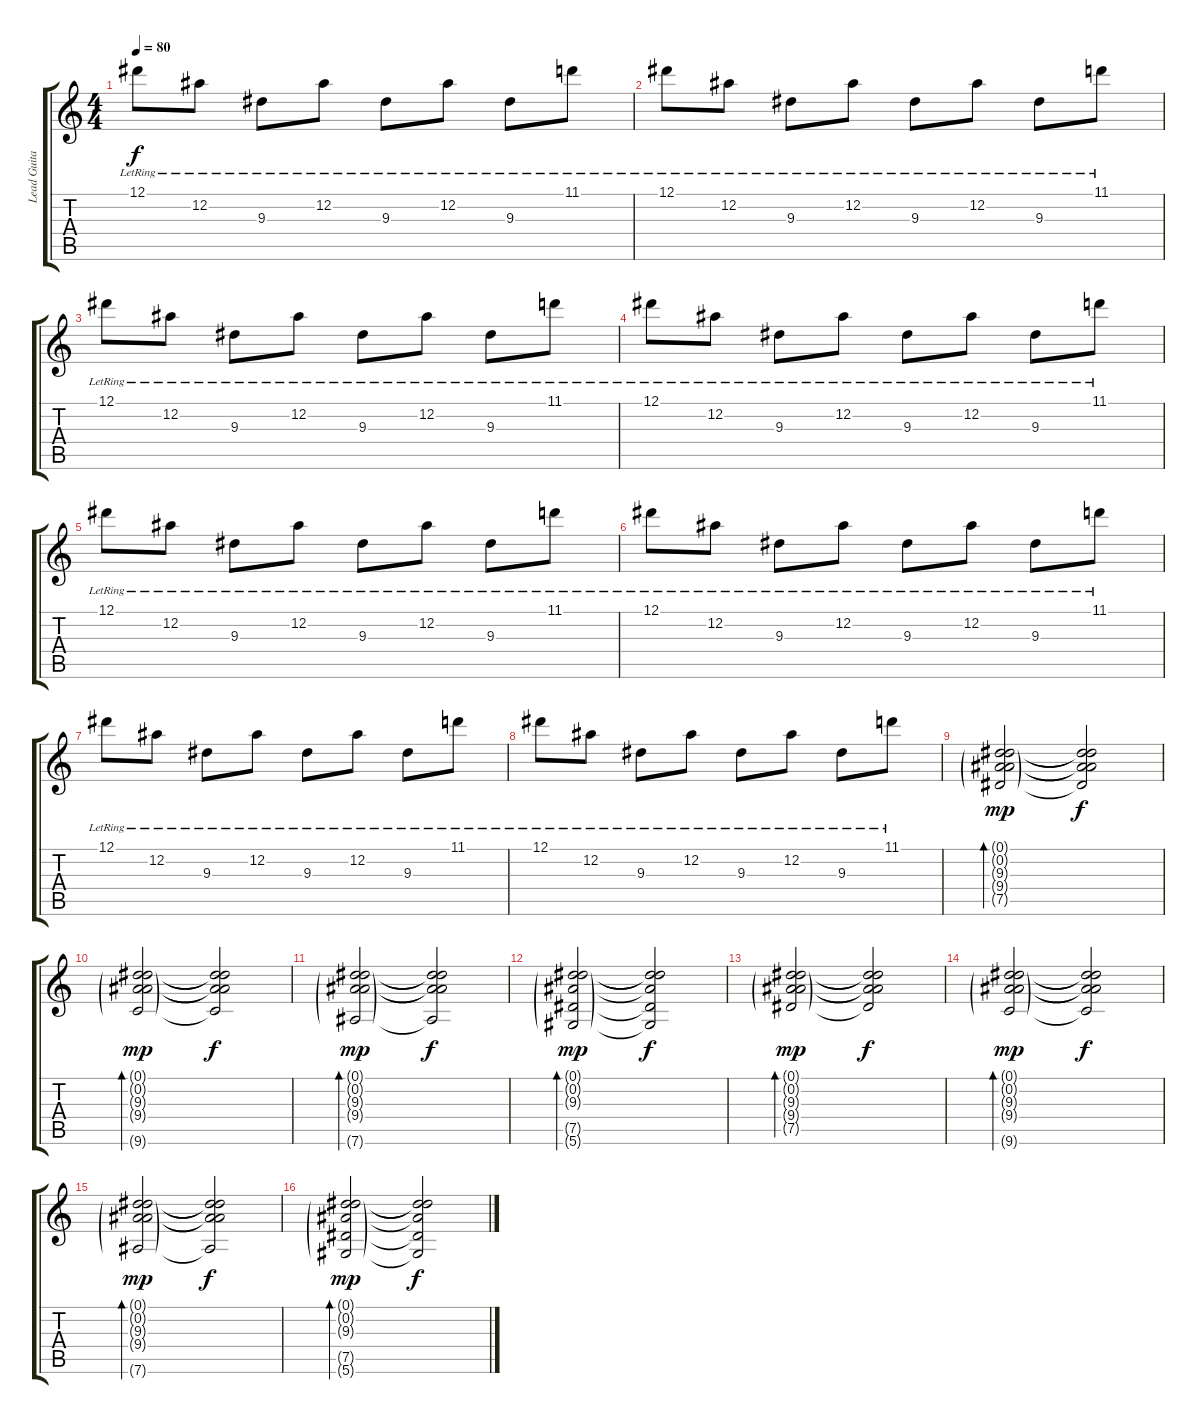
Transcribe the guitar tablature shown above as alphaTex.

\track ("Lead Guitar" "Lead Guita") {instrument overdrivenguitar}
\staff {score tabs}
\tuning (Eb4 Bb3 Gb3 Db3 Ab2 Eb2) {hide}
\ts (4 4)
\tempo 80
\clef g2
\ks c
12.1{lr}.8{dy f} 12.2{lr}.8 9.3{lr}.8 12.2{lr}.8 9.3{lr}.8 12.2{lr}.8 9.3{lr}.8 11.1{lr}.8 |
12.1{lr}.8 12.2{lr}.8 9.3{lr}.8 12.2{lr}.8 9.3{lr}.8 12.2{lr}.8 9.3{lr}.8 11.1{lr}.8 |
12.1{lr}.8 12.2{lr}.8 9.3{lr}.8 12.2{lr}.8 9.3{lr}.8 12.2{lr}.8 9.3{lr}.8 11.1{lr}.8 |
12.1{lr}.8 12.2{lr}.8 9.3{lr}.8 12.2{lr}.8 9.3{lr}.8 12.2{lr}.8 9.3{lr}.8 11.1{lr}.8 |
12.1{lr}.8 12.2{lr}.8 9.3{lr}.8 12.2{lr}.8 9.3{lr}.8 12.2{lr}.8 9.3{lr}.8 11.1{lr}.8 |
12.1{lr}.8 12.2{lr}.8 9.3{lr}.8 12.2{lr}.8 9.3{lr}.8 12.2{lr}.8 9.3{lr}.8 11.1{lr}.8 |
12.1{lr}.8 12.2{lr}.8 9.3{lr}.8 12.2{lr}.8 9.3{lr}.8 12.2{lr}.8 9.3{lr}.8 11.1{lr}.8 |
12.1{lr}.8 12.2{lr}.8 9.3{lr}.8 12.2{lr}.8 9.3{lr}.8 12.2{lr}.8 9.3{lr}.8 11.1{lr}.8 |
(0.1{g} 0.2{g} 9.3{g} 9.4{g} 7.5{g}).2{bd 60 dy mp} (0.1{t} 0.2{t} 9.3{t} 9.4{t} 7.5{t}).2{dy f} |
(0.1{g} 0.2{g} 9.3{g} 9.4{g} 9.6{g}).2{bd 60 dy mp} (0.1{t} 0.2{t} 9.3{t} 9.4{t} 9.6{t}).2{dy f} |
(0.1{g} 0.2{g} 9.3{g} 9.4{g} 7.6{g}).2{bd 60 dy mp} (0.1{t} 0.2{t} 9.3{t} 9.4{t} 7.6{t}).2{dy f} |
(0.1{g} 0.2{g} 9.3{g} 7.5{g} 5.6{g}).2{bd 60 dy mp} (0.1{t} 0.2{t} 9.3{t} 7.5{t} 5.6{t}).2{dy f} |
(0.1{g} 0.2{g} 9.3{g} 9.4{g} 7.5{g}).2{bd 60 dy mp} (0.1{t} 0.2{t} 9.3{t} 9.4{t} 7.5{t}).2{dy f} |
(0.1{g} 0.2{g} 9.3{g} 9.4{g} 9.6{g}).2{bd 60 dy mp} (0.1{t} 0.2{t} 9.3{t} 9.4{t} 9.6{t}).2{dy f} |
(0.1{g} 0.2{g} 9.3{g} 9.4{g} 7.6{g}).2{bd 60 dy mp} (0.1{t} 0.2{t} 9.3{t} 9.4{t} 7.6{t}).2{dy f} |
(0.1{g} 0.2{g} 9.3{g} 7.5{g} 5.6{g}).2{bd 60 dy mp} (0.1{t} 0.2{t} 9.3{t} 7.5{t} 5.6{t}).2{dy f}
